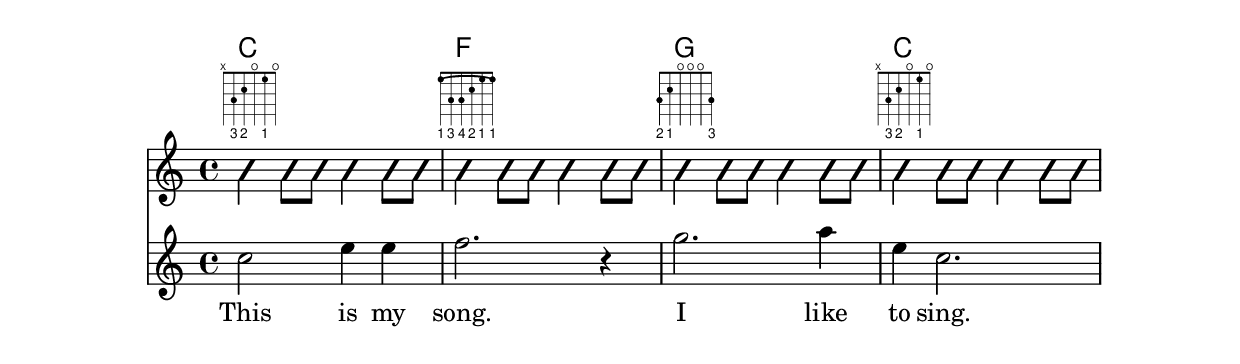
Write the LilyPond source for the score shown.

%% Do not edit this file; it is automatically
%% generated from LSR http://lsr.dsi.unimi.it
%% This file is in the public domain.
\version "2.13.16"

\header {
  lsrtags = "rhythms, fretted-strings"

%% Translation of GIT committish: 5a7301fc350ffc3ab5bd3a2084c91666c9e9a549
  texidoces = "
Para la música de guitarra, es posible mostrar los ritmos de rasgueo,
además de las notas de la melodía, acordes y diagramas de posiciones.

"
  doctitlees = "Ritmos rasgueados de guitarra"


%% Translation of GIT committish: 0a868be38a775ecb1ef935b079000cebbc64de40
  texidocde = "
In Guitarrennotation kann neben Melodie, Akkordbezeichnungen und
Bunddiagrammen auch der Schlagrhythmus angegeben werden.

"
  doctitlede = "Schlagrhythmus für Guitarren"



%% Translation of GIT committish: 015b8e65e5e9a74cea1618b597402b5b74f89b89
  texidocfr = "
En matière de notation pour guitare, il arrive que soient indiqués les
@qq{coups de gratte} en plus de la mélodie, grilles d'accords et
diagrammes de tablature.

"
  doctitlefr = "Rythmique et guitare"

  texidoc = "
For guitar music, it is possible to show strum rhythms, along with
melody notes, chord names and fret diagrams.

"
  doctitle = "Guitar strum rhythms"
} % begin verbatim

\include "predefined-guitar-fretboards.ly"
<<
  \new ChordNames {
    \chordmode {
      c1 | f | g | c
    }
  }
  \new FretBoards {
    \chordmode {
      c1 | f | g | c
    }
  }
  \new Voice \with {
    \consists "Pitch_squash_engraver"
  } {
    \relative c'' {
      \improvisationOn
      c4 c8 c c4 c8 c
      f4 f8 f f4 f8 f
      g4 g8 g g4 g8 g
      c4 c8 c c4 c8 c
    }
  }
  \new Voice = "melody" {
    \relative c'' {
      c2 e4 e4
      f2. r4
      g2. a4
      e4 c2.
    }
  }
  \new Lyrics {
    \lyricsto "melody" {
      This is my song.
      I like to sing.
    }
  }
>>

